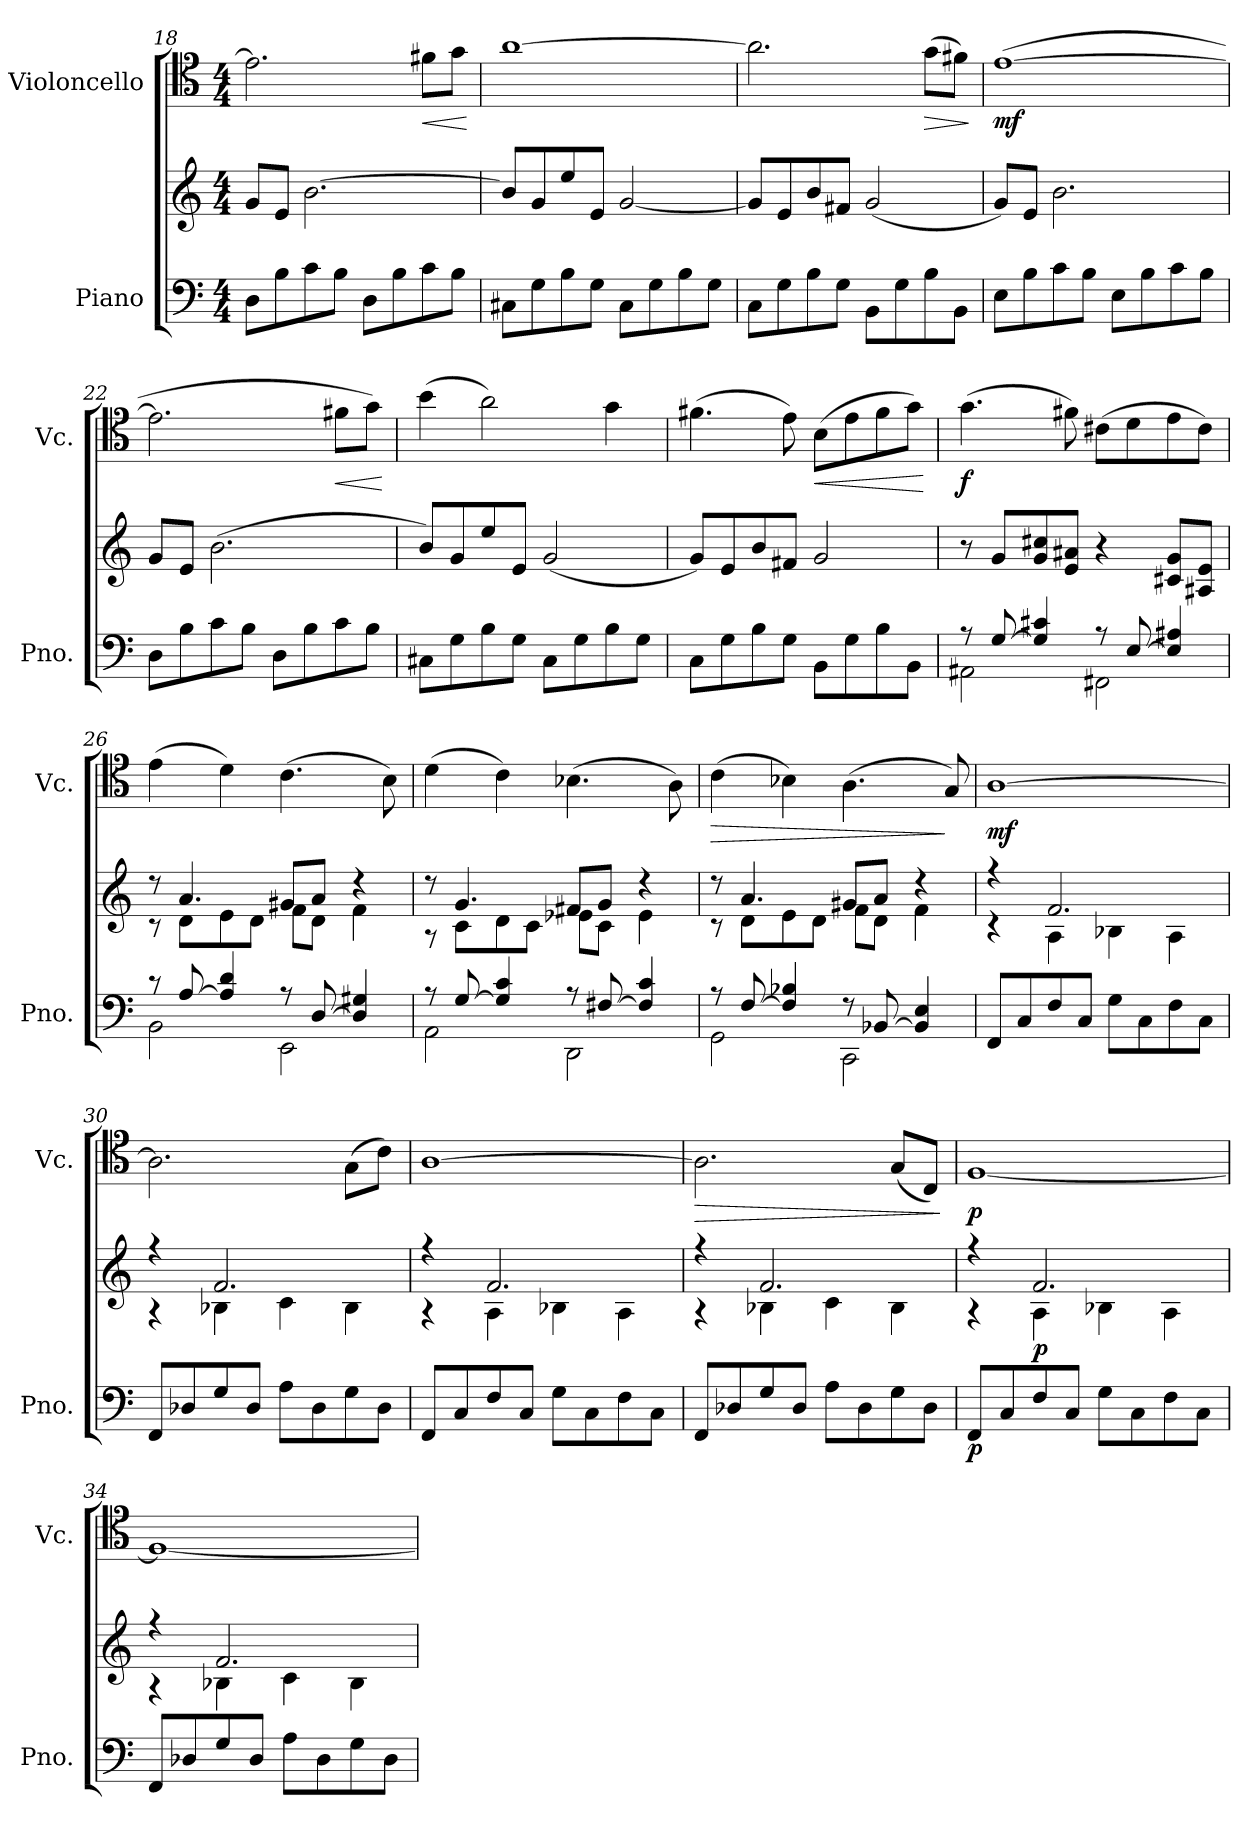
**kern	**kern	**dynam	**kern	**dynam
*part2	*part2	*part2	*part1	*part1
*staff3	*staff2	*staff2/3	*staff1	*staff1
*I"Piano	*	*	*I"Violoncello	*
*I'Pno.	*	*	*I'Vc.	*
*clefF4	*clefG2	*	*clefC4	*
*k[]	*k[]	*	*k[]	*
*M4/4	*M4/4	*	*M4/4	*
=18	=18	=18	=18	=18
8D\L	8g/L	.	2.e\]	.
8B\	8e/J	.	.	.
8c\	[2.b\	.	.	.
8B\J	.	.	.	.
8D\L	.	.	.	.
8B\	.	.	.	.
!	!	!	!	!LO:HP:b
8c\	.	.	8f#X\L	<
8B\J	.	.	8g\J	.
.	.	.	.	[
=19	=19	=19	=19	=19
8C#X\L	8b/L]	.	[1a	.
8G\	8g/	.	.	.
8B\	8ee/	.	.	.
8G\J	8e/J	.	.	.
8C#\L	[2g/	.	.	.
8G\	.	.	.	.
8B\	.	.	.	.
8G\J	.	.	.	.
!!LO:LB:g=z
=20	=20	=20	=20	=20
8C\L	8g/L]	.	2.a\]	.
8G\	8e/	.	.	.
8B\	8b/	.	.	.
8G\J	8f#X/J	.	.	.
8BB\L	(2g/	.	.	.
8G\	.	.	.	.
!	!	!	!	!LO:HP:b
8B\	.	.	(8g\L	>
8BB\J	.	.	8f#X\J)	.
.	.	.	.	]
=21	=21	=21	=21	=21
!	!	!LO:DY:b=2	!	!
!	!	!LO:DY:n=1:b	!	!LO:DY:b
8E\L	8g/L)	mf mf	([1e	mf
8B\	8e/J	.	.	.
8c\	2.b\	.	.	.
8B\J	.	.	.	.
8E\L	.	.	.	.
8B\	.	.	.	.
8c\	.	.	.	.
8B\J	.	.	.	.
=22	=22	=22	=22	=22
8D\L	8g/L	.	2.e\]	.
8B\	8e/J	.	.	.
8c\	(2.b\	.	.	.
8B\J	.	.	.	.
8D\L	.	.	.	.
8B\	.	.	.	.
!	!	!	!	!LO:HP:b
8c\	.	.	8f#X\L	<
8B\J	.	.	8g\J)	.
.	.	.	.	[
=23	=23	=23	=23	=23
8C#X\L	8b/L)	.	(4b\	.
8G\	8g/	.	.	.
8B\	8ee/	.	2a\)	.
8G\J	8e/J	.	.	.
8C#\L	(2g/	.	.	.
8G\	.	.	.	.
8B\	.	.	4g\	.
8G\J	.	.	.	.
!!LO:PB:g=z
=24	=24	=24	=24	=24
8C\L	8g/L)	.	(4.f#X\	.
8G\	8e/	.	.	.
8B\	8b/	.	.	.
8G\J	8f#X/J	.	8e\)	.
!	!	!	!	!LO:HP:b
8BB\L	2g/	.	(8B\L	<
8G\	.	.	8e\	.
8B\	.	.	8f#\	.
8BB\J	.	.	8g\J)	.
.	.	.	.	[
=25	=25	=25	=25	=25
*^	*	*	*	*
!	!	!	!	!	!LO:DY:b
8r	2AA#X\	8r	.	(4.g\	f
[8G/	.	8g/L	.	.	.
4G/] 4c#X/	.	8g/ 8cc#X/	.	.	.
.	.	8e/ 8a#X/J	.	8f#X\)	.
8r	2FF#X\	4r	.	(8c#X\L	.
[8E/	.	.	.	8d\	.
4E/] 4A#X/	.	8c#X/ 8g/L	.	8e\	.
.	.	8A#X/ 8e/J	.	8c#\J)	.
=26	=26	=26	=26	=26	=26
*	*	*^	*	*	*
8r	2BB\	8r	8r	.	(4e\	.
[8A/	.	4.a/	8d\L	.	.	.
4A/] 4d/	.	.	8e\	.	4d\)	.
.	.	.	8d\J	.	.	.
8r	2EE\	8g#X/L	8f\L	.	(4.c\	.
[8D/	.	8a/J	8d\J	.	.	.
4D/] 4G#X/	.	4r	4f\	.	.	.
.	.	.	.	.	8B\)	.
!!LO:LB:g=z
=27	=27	=27	=27	=27	=27	=27
8r	2AA\	8r	8r	.	(4d\	.
[8G/	.	4.g/	8c\L	.	.	.
4G/] 4c/	.	.	8d\	.	4c\)	.
.	.	.	8c\J	.	.	.
8r	2DD\	8f#X/L	8e-X\L	.	(4.B-X\	.
[8F#X/	.	8g/J	8c\J	.	.	.
4F#/] 4c/	.	4r	4e-\	.	.	.
.	.	.	.	.	8A\)	.
=28	=28	=28	=28	=28	=28	=28
!	!	!	!	!	!	!LO:HP:b
8r	2GG\	8r	8r	.	(4c\	>
[8F/	.	4.a/	8d\L	.	.	.
4F/] 4B-X/	.	.	8e\	.	4B-X\)	.
.	.	.	8d\J	.	.	.
8r	2CC\	8g#X/L	8f\L	.	(4.A\	.
[8BB-X/	.	8a/J	8d\J	.	.	.
4BB-/] 4E/	.	4r	4f\	.	.	.
.	.	.	.	.	8G/)	]
*v	*v	*	*	*	*	*
=29	=29	=29	=29	=29	=29
!	!	!	!	!	!LO:DY:b
8FF/L	4r	4r	.	[1A	mf
8C/	.	.	.	.	.
8F/	2.f/	4A\	.	.	.
8C/J	.	.	.	.	.
8G\L	.	4B-X\	.	.	.
8C\	.	.	.	.	.
8F\	.	4A\	.	.	.
8C\J	.	.	.	.	.
=30	=30	=30	=30	=30	=30
8FF/L	4r	4r	.	2.A\]	.
8D-X/	.	.	.	.	.
8G/	2.f/	4B-X\	.	.	.
8D-/J	.	.	.	.	.
8A\L	.	4c\	.	.	.
8D-\	.	.	.	.	.
8G\	.	4B-\	.	(8G\L	.
8D-\J	.	.	.	8c\J)	.
!!LO:LB:g=z
=31	=31	=31	=31	=31	=31
8FF/L	4r	4r	.	[1A	.
8C/	.	.	.	.	.
8F/	2.f/	4A\	.	.	.
8C/J	.	.	.	.	.
8G\L	.	4B-X\	.	.	.
8C\	.	.	.	.	.
8F\	.	4A\	.	.	.
8C\J	.	.	.	.	.
=32	=32	=32	=32	=32	=32
!	!	!	!	!	!LO:HP:b
8FF/L	4r	4r	.	2.A\]	>
8D-X/	.	.	.	.	.
8G/	2.f/	4B-X\	.	.	.
8D-/J	.	.	.	.	.
8A\L	.	4c\	.	.	.
8D-\	.	.	.	.	.
8G\	.	4B-\	.	(8G/L	.
8D-\J	.	.	.	8C/J)	.
*	*v	*v	*	*	*
.	.	.	.	]
=33	=33	=33	=33	=33
*	*^	*	*	*
!	!	!	!LO:DY:b=2	!	!LO:DY:b
8FF/L	4r	4r	p	[1F	p
8C/	.	.	.	.	.
!	!	!	!LO:DY:b	!	!
8F/	2.f/	4A\	p	.	.
8C/J	.	.	.	.	.
8G\L	.	4B-X\	.	.	.
8C\	.	.	.	.	.
8F\	.	4A\	.	.	.
8C\J	.	.	.	.	.
=34	=34	=34	=34	=34	=34
8FF/L	4r	4r	.	1F_	.
8D-X/	.	.	.	.	.
8G/	2.f/	4B-X\	.	.	.
8D-/J	.	.	.	.	.
8A\L	.	4c\	.	.	.
8D-\	.	.	.	.	.
8G\	.	4B-\	.	.	.
8D-\J	.	.	.	.	.
*	*v	*v	*	*	*
=	=	=	=	=
*-	*-	*-	*-	*-
